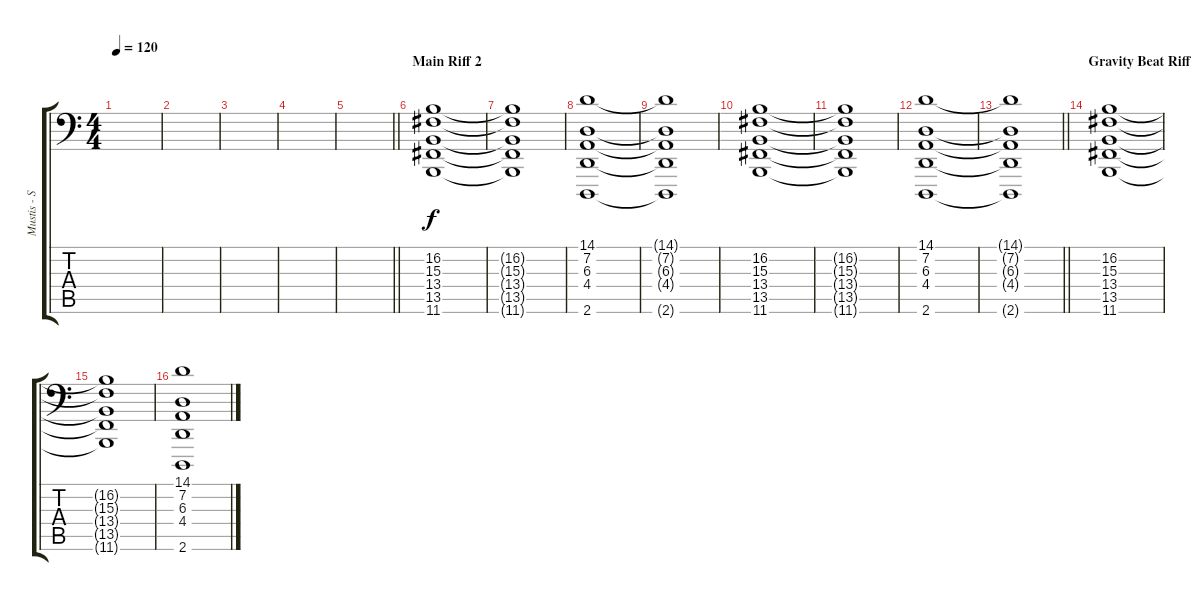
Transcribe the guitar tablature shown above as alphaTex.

\track ("Mustis - Strings" "Mustis - S") {instrument synthstrings1}
\staff {score tabs}
\tuning (C3 G2 Eb2 Bb1 F1 C1) {hide}
\ts (4 4)
\tempo 120
\clef f4
\ks c
|
|
|
|
\barLineRight lightlight
|
\section ("" "Main Riff 2")
(16.2 15.3 13.4 13.5 11.6).1 |
(16.2{t} 15.3{t} 13.4{t} 13.5{t} 11.6{t}).1 |
(14.1 7.2 6.3 4.4 2.6).1 |
(14.1{t} 7.2{t} 6.3{t} 4.4{t} 2.6{t}).1 |
(16.2 15.3 13.4 13.5 11.6).1 |
(16.2{t} 15.3{t} 13.4{t} 13.5{t} 11.6{t}).1 |
(14.1 7.2 6.3 4.4 2.6).1 |
\barLineRight lightlight
(14.1{t} 7.2{t} 6.3{t} 4.4{t} 2.6{t}).1 |
\section ("" "Gravity Beat Riff")
(16.2 15.3 13.4 13.5 11.6).1 |
(16.2{t} 15.3{t} 13.4{t} 13.5{t} 11.6{t}).1 |
(14.1 7.2 6.3 4.4 2.6).1
